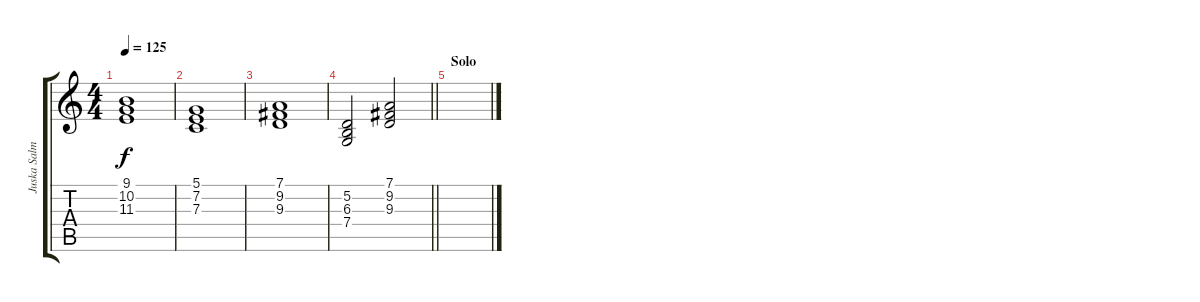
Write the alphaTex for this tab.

\track ("Juska Salminen" "Juska Salm") {instrument tremolostrings}
\staff {score tabs}
\tuning (D4 A3 F3 C3 G2 D2) {hide}
\ts (4 4)
\tempo 125
\clef g2
\ks c
(9.1 10.2 11.3).1{dy f} |
(5.1 7.2 7.3).1 |
(7.1 9.2 9.3).1 |
\barLineRight lightlight
(5.2 6.3 7.4).2 (7.1 9.2 9.3).2 |
\section ("" "Solo")
